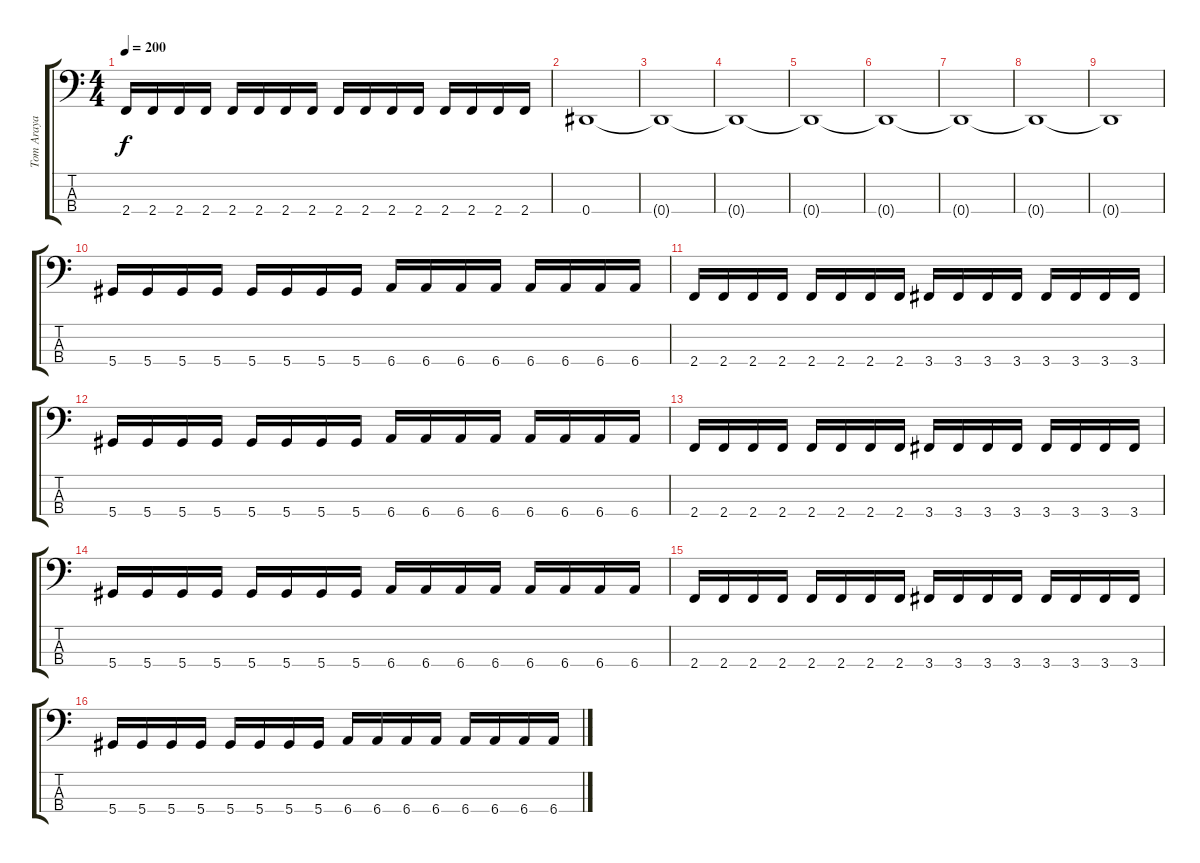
\track ("Tom Araya" "Tom Araya") {instrument electricbasspick}
\staff {score tabs}
\tuning (Gb2 Db2 Ab1 Eb1) {hide}
\ts (4 4)
\tempo 200
\clef f4
\ks c
2.4.16{dy f} 2.4.16 2.4.16 2.4.16 2.4.16 2.4.16 2.4.16 2.4.16 2.4.16 2.4.16 2.4.16 2.4.16 2.4.16 2.4.16 2.4.16 2.4.16 |
0.4.1 |
0.4{t}.1 |
0.4{t}.1 |
0.4{t}.1 |
0.4{t}.1 |
0.4{t}.1 |
0.4{t}.1 |
0.4{t}.1 |
5.4.16 5.4.16 5.4.16 5.4.16 5.4.16 5.4.16 5.4.16 5.4.16 6.4.16 6.4.16 6.4.16 6.4.16 6.4.16 6.4.16 6.4.16 6.4.16 |
2.4.16 2.4.16 2.4.16 2.4.16 2.4.16 2.4.16 2.4.16 2.4.16 3.4.16 3.4.16 3.4.16 3.4.16 3.4.16 3.4.16 3.4.16 3.4.16 |
5.4.16 5.4.16 5.4.16 5.4.16 5.4.16 5.4.16 5.4.16 5.4.16 6.4.16 6.4.16 6.4.16 6.4.16 6.4.16 6.4.16 6.4.16 6.4.16 |
2.4.16 2.4.16 2.4.16 2.4.16 2.4.16 2.4.16 2.4.16 2.4.16 3.4.16 3.4.16 3.4.16 3.4.16 3.4.16 3.4.16 3.4.16 3.4.16 |
5.4.16 5.4.16 5.4.16 5.4.16 5.4.16 5.4.16 5.4.16 5.4.16 6.4.16 6.4.16 6.4.16 6.4.16 6.4.16 6.4.16 6.4.16 6.4.16 |
2.4.16 2.4.16 2.4.16 2.4.16 2.4.16 2.4.16 2.4.16 2.4.16 3.4.16 3.4.16 3.4.16 3.4.16 3.4.16 3.4.16 3.4.16 3.4.16 |
5.4.16 5.4.16 5.4.16 5.4.16 5.4.16 5.4.16 5.4.16 5.4.16 6.4.16 6.4.16 6.4.16 6.4.16 6.4.16 6.4.16 6.4.16 6.4.16
